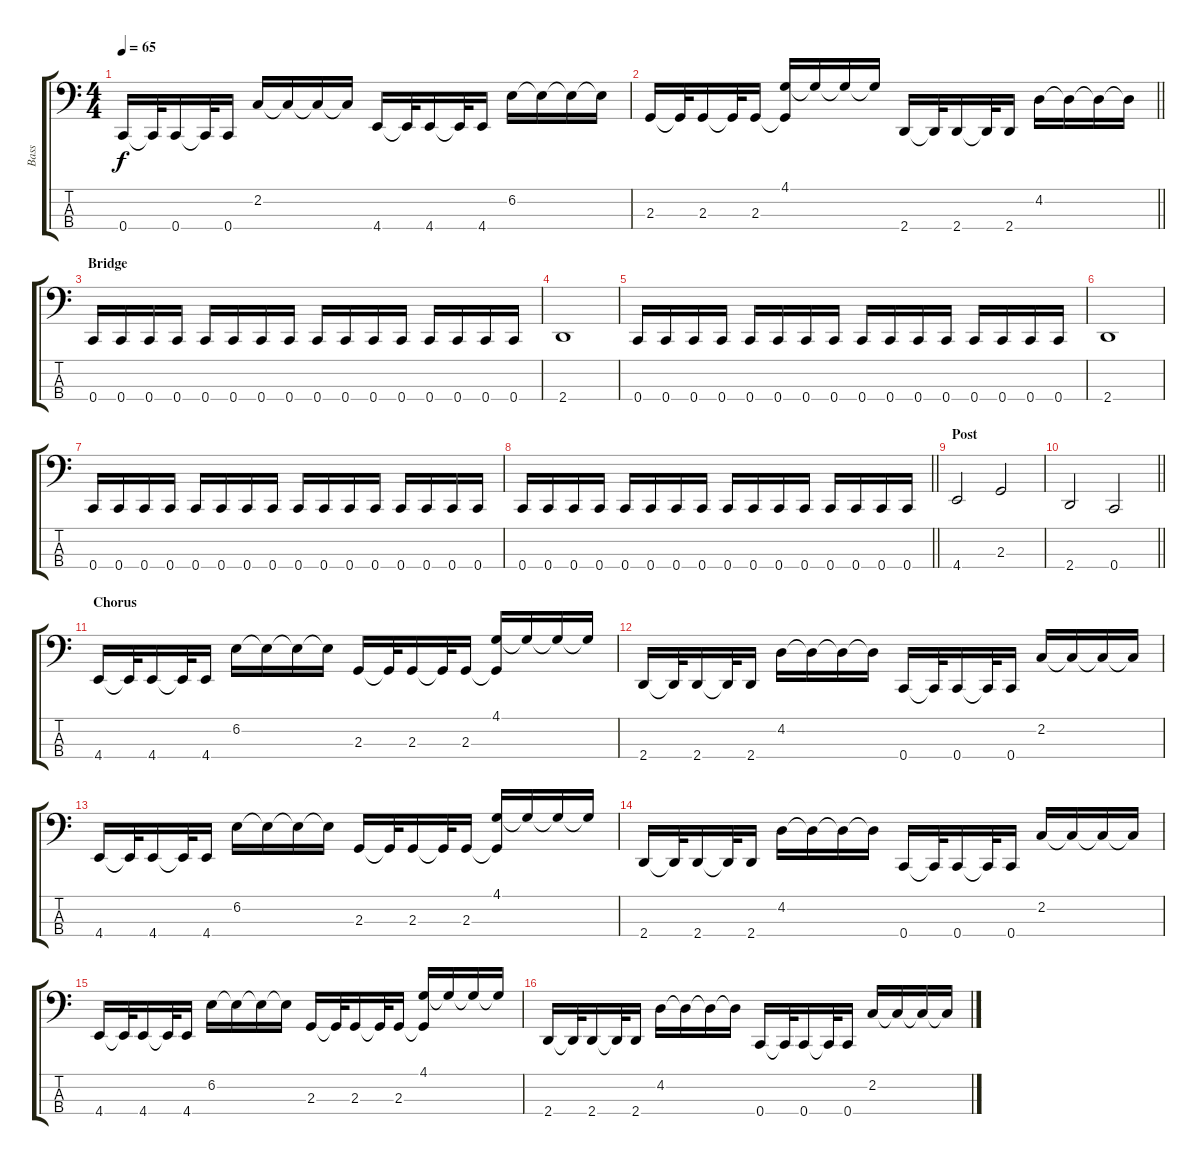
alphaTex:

\track ("Bass" "Bass") {instrument electricbassfinger}
\staff {score tabs}
\tuning (Eb2 Bb1 F1 C1) {hide}
\ts (4 4)
\tempo 65
\clef f4
\ks c
0.4.16{dy f} 0.4{t}.32 0.4.16 0.4{t}.32 0.4.16 2.2.16 2.2{t}.16 2.2{t}.16 2.2{t}.16 4.4.16 4.4{t}.32 4.4.16 4.4{t}.32 4.4.16 6.2.16 6.2{t}.16 6.2{t}.16 6.2{t}.16 |
\barLineRight lightlight
2.3.16 2.3{t}.32 2.3.16 2.3{t}.32 2.3.16 (4.1 2.3{t}).16 4.1{t}.16 4.1{t}.16 4.1{t}.16 2.4.16 2.4{t}.32 2.4.16 2.4{t}.32 2.4.16 4.2.16 4.2{t}.16 4.2{t}.16 4.2{t}.16 |
\section ("" "Bridge")
0.4.16 0.4.16 0.4.16 0.4.16 0.4.16 0.4.16 0.4.16 0.4.16 0.4.16 0.4.16 0.4.16 0.4.16 0.4.16 0.4.16 0.4.16 0.4.16 |
2.4.1 |
0.4.16 0.4.16 0.4.16 0.4.16 0.4.16 0.4.16 0.4.16 0.4.16 0.4.16 0.4.16 0.4.16 0.4.16 0.4.16 0.4.16 0.4.16 0.4.16 |
2.4.1 |
0.4.16 0.4.16 0.4.16 0.4.16 0.4.16 0.4.16 0.4.16 0.4.16 0.4.16 0.4.16 0.4.16 0.4.16 0.4.16 0.4.16 0.4.16 0.4.16 |
\barLineRight lightlight
0.4.16 0.4.16 0.4.16 0.4.16 0.4.16 0.4.16 0.4.16 0.4.16 0.4.16 0.4.16 0.4.16 0.4.16 0.4.16 0.4.16 0.4.16 0.4.16 |
\section ("" "Post")
4.4.2 2.3.2 |
\barLineRight lightlight
2.4.2 0.4.2 |
\section ("" "Chorus")
4.4.16 4.4{t}.32 4.4.16 4.4{t}.32 4.4.16 6.2.16 6.2{t}.16 6.2{t}.16 6.2{t}.16 2.3.16 2.3{t}.32 2.3.16 2.3{t}.32 2.3.16 (4.1 2.3{t}).16 4.1{t}.16 4.1{t}.16 4.1{t}.16 |
2.4.16 2.4{t}.32 2.4.16 2.4{t}.32 2.4.16 4.2.16 4.2{t}.16 4.2{t}.16 4.2{t}.16 0.4.16 0.4{t}.32 0.4.16 0.4{t}.32 0.4.16 2.2.16 2.2{t}.16 2.2{t}.16 2.2{t}.16 |
4.4.16 4.4{t}.32 4.4.16 4.4{t}.32 4.4.16 6.2.16 6.2{t}.16 6.2{t}.16 6.2{t}.16 2.3.16 2.3{t}.32 2.3.16 2.3{t}.32 2.3.16 (4.1 2.3{t}).16 4.1{t}.16 4.1{t}.16 4.1{t}.16 |
2.4.16 2.4{t}.32 2.4.16 2.4{t}.32 2.4.16 4.2.16 4.2{t}.16 4.2{t}.16 4.2{t}.16 0.4.16 0.4{t}.32 0.4.16 0.4{t}.32 0.4.16 2.2.16 2.2{t}.16 2.2{t}.16 2.2{t}.16 |
4.4.16 4.4{t}.32 4.4.16 4.4{t}.32 4.4.16 6.2.16 6.2{t}.16 6.2{t}.16 6.2{t}.16 2.3.16 2.3{t}.32 2.3.16 2.3{t}.32 2.3.16 (4.1 2.3{t}).16 4.1{t}.16 4.1{t}.16 4.1{t}.16 |
2.4.16 2.4{t}.32 2.4.16 2.4{t}.32 2.4.16 4.2.16 4.2{t}.16 4.2{t}.16 4.2{t}.16 0.4.16 0.4{t}.32 0.4.16 0.4{t}.32 0.4.16 2.2.16 2.2{t}.16 2.2{t}.16 2.2{t}.16
